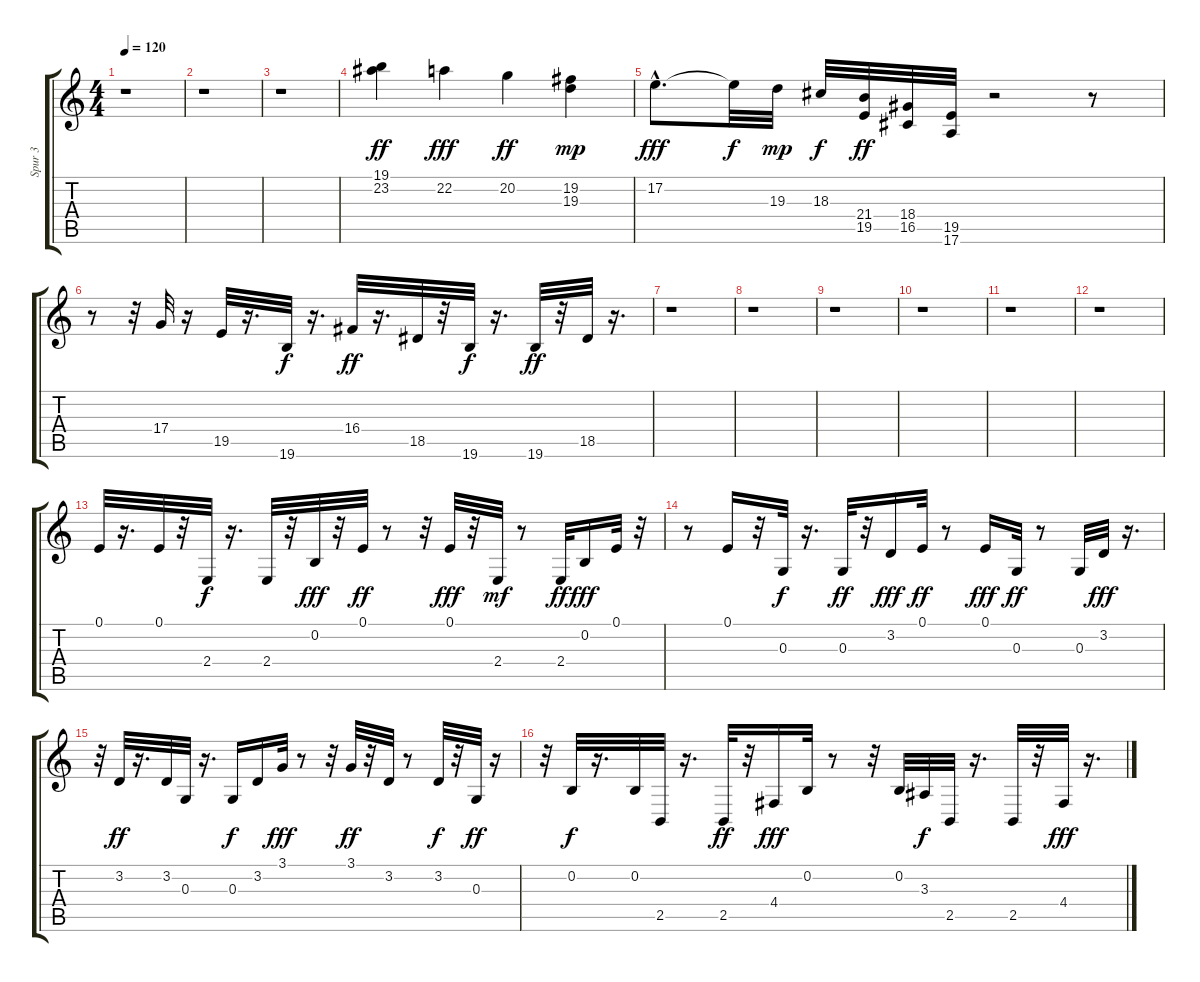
\track ("Spur 3" "Spur 3") {instrument kalimba}
\staff {score tabs}
\tuning (E4 B3 G3 D3 A2 E2) {hide}
\ts (4 4)
\tempo 120
\clef g2
\ks c
r.1{dy f} |
r.1 |
r.1 |
(19.1 23.2).4{dy ff volume 13 instrument rockorgan} 22.2.4{dy fff} 20.2.4{dy ff} (19.2 19.3).4{dy mp} |
17.2{hac}.8{d dy fff} 17.2{t}.32{dy f} 19.3.32{dy mp} 18.3.32{dy f} (21.4 19.5).32{dy ff} (18.4 16.5).32 (19.5 17.6).32 r.2 r.8 |
r.8 r.32 17.4.32{volume 10 instrument pizzicatostrings} r.16 19.5.32 r.16{d} 19.6.32{dy f} r.16{d} 16.4.32{dy ff} r.16{d} 18.5.32 r.32 19.6.32{dy f} r.16{d} 19.6.32{dy ff} r.32 18.5.32 r.16{d} |
r.1 |
r.1 |
r.1 |
r.1 |
r.1 |
r.1 |
0.1.32{volume 11} r.16{d} 0.1.32 r.32 2.4.32{dy f} r.16{d} 2.4.32 r.32 0.2.32{dy fff} r.32 0.1.32{dy ff} r.8 r.32 0.1.32{dy fff} r.32 2.4.32{dy mf} r.8 2.4.32{dy ff} 0.2.16{dy fff} 0.1.32 r.32 |
r.8 0.1.16 r.32 0.3.32{dy f} r.16{d} 0.3.32{dy ff} r.32 3.2.16{dy fff} 0.1.32{dy ff} r.8 0.1.16{dy fff} 0.3.32{dy ff} r.8 0.3.32 3.2.32{dy fff} r.16{d} |
r.32 3.2.32{dy ff} r.16{d} 3.2.32 0.3.32 r.16{d} 0.3.16{dy f} 3.2.16 3.1.32{dy fff} r.8 r.32 3.1.32{dy ff} r.32 3.2.32 r.8 3.2.32{dy f} r.32 0.3.32{dy ff} r.16 |
r.32 0.2.32{dy f} r.16{d} 0.2.32 2.5.32 r.16{d} 2.5.32{dy ff} r.32 4.4.16{dy fff} 0.2.32 r.8 r.32 0.2.32 3.3.32{dy f} 2.5.32 r.16{d} 2.5.32 r.32 4.4.32{dy fff} r.16{d}
